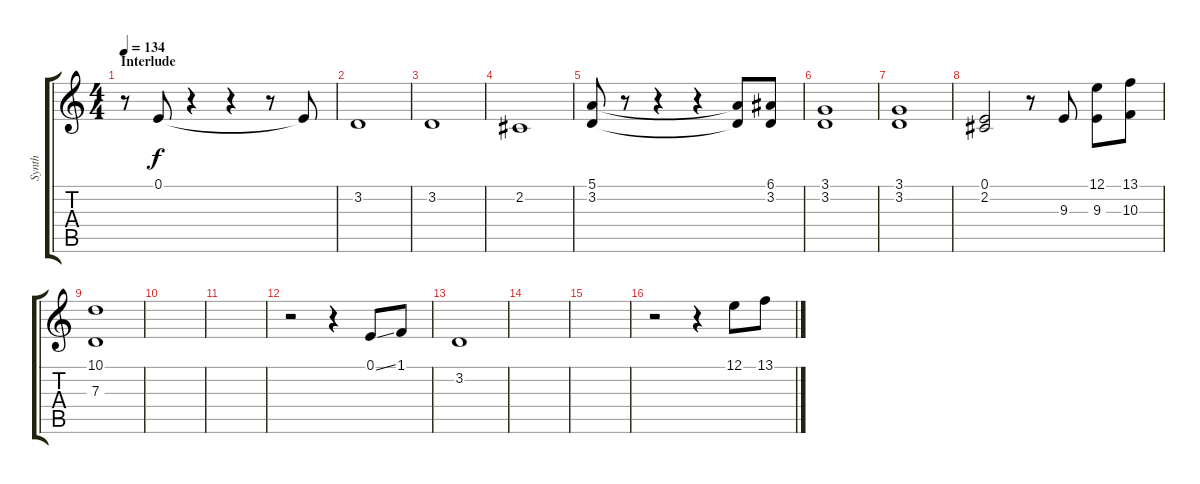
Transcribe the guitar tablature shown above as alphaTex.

\track ("Synth" "Synth") {instrument synthvoice}
\staff {score tabs}
\tuning (E4 B3 G3 D3 A2 E2) {hide}
\ts (4 4)
\section ("" "Interlude")
\tempo 134
\clef g2
\ks c
r.8{dy f} 0.1.8 r.4 r.4 r.8 0.1{t}.8 |
3.2.1 |
3.2.1{volume 15} |
2.2.1{volume 13} |
(5.1 3.2).8 r.8 r.4 r.4 (5.1{t} 3.2{t}).8 (6.1 3.2).8 |
(3.1 3.2).1 |
(3.1 3.2).1{volume 15} |
(0.1 2.2).2{volume 13} r.8 9.3.8 (12.1 9.3).8 (13.1 10.3).8 |
(10.1 7.3).1 |
|
|
r.2 r.4 0.1{ss}.8 1.1.8 |
3.2.1 |
|
|
r.2 r.4 12.1.8 13.1.8
